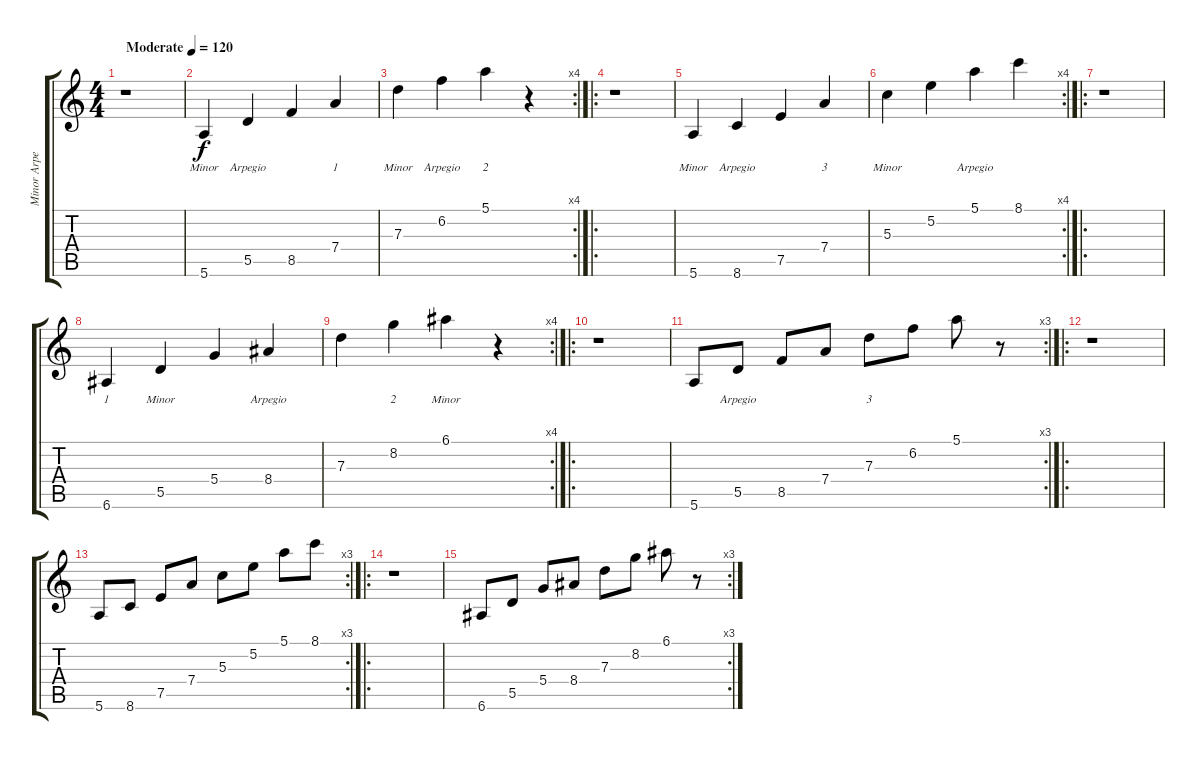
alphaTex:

\track ("Minor Arpegios (Tabbed by Brad Adams)" "Minor Arpe") {instrument acousticguitarsteel}
\staff {score tabs}
\tuning (E4 B3 G3 D3 A2 E2) {hide}
\ts (4 4)
\tempo (120 "Moderate")
\clef g2
\ks c
r.1{dy f instrument acousticguitarsteel} |
5.6.4{lyrics (0 "Minor") lyrics (1 "") lyrics (2 "") lyrics (3 "") lyrics (4 "")} 5.5.4{lyrics (0 "Arpegio") lyrics (1 "") lyrics (2 "") lyrics (3 "") lyrics (4 "")} 8.5.4{lyrics (0 "") lyrics (1 "") lyrics (2 "") lyrics (3 "") lyrics (4 "")} 7.4.4{lyrics (0 "1") lyrics (1 "") lyrics (2 "") lyrics (3 "") lyrics (4 "")} |
\rc 4
7.3.4{lyrics (0 "Minor") lyrics (1 "") lyrics (2 "") lyrics (3 "") lyrics (4 "")} 6.2.4{lyrics (0 "Arpegio") lyrics (1 "") lyrics (2 "") lyrics (3 "") lyrics (4 "")} 5.1.4{lyrics (0 "2") lyrics (1 "") lyrics (2 "") lyrics (3 "") lyrics (4 "")} r.4 |
\ro
r.1 |
5.6.4{lyrics (0 "Minor") lyrics (1 "") lyrics (2 "") lyrics (3 "") lyrics (4 "")} 8.6.4{lyrics (0 "Arpegio") lyrics (1 "") lyrics (2 "") lyrics (3 "") lyrics (4 "")} 7.5.4{lyrics (0 "") lyrics (1 "") lyrics (2 "") lyrics (3 "") lyrics (4 "")} 7.4.4{lyrics (0 "3") lyrics (1 "") lyrics (2 "") lyrics (3 "") lyrics (4 "")} |
\rc 4
5.3.4{lyrics (0 "Minor") lyrics (1 "") lyrics (2 "") lyrics (3 "") lyrics (4 "")} 5.2.4{lyrics (0 "") lyrics (1 "") lyrics (2 "") lyrics (3 "") lyrics (4 "")} 5.1.4{lyrics (0 "Arpegio") lyrics (1 "") lyrics (2 "") lyrics (3 "") lyrics (4 "")} 8.1.4{lyrics (0 "") lyrics (1 "") lyrics (2 "") lyrics (3 "") lyrics (4 "")} |
\ro
r.1 |
6.6.4{lyrics (0 "1") lyrics (1 "") lyrics (2 "") lyrics (3 "") lyrics (4 "")} 5.5.4{lyrics (0 "Minor") lyrics (1 "") lyrics (2 "") lyrics (3 "") lyrics (4 "")} 5.4.4{lyrics (0 "") lyrics (1 "") lyrics (2 "") lyrics (3 "") lyrics (4 "")} 8.4.4{lyrics (0 "Arpegio") lyrics (1 "") lyrics (2 "") lyrics (3 "") lyrics (4 "")} |
\rc 4
7.3.4{lyrics (0 "") lyrics (1 "") lyrics (2 "") lyrics (3 "") lyrics (4 "")} 8.2.4{lyrics (0 "2") lyrics (1 "") lyrics (2 "") lyrics (3 "") lyrics (4 "")} 6.1.4{lyrics (0 "Minor") lyrics (1 "") lyrics (2 "") lyrics (3 "") lyrics (4 "")} r.4 |
\ro
r.1 |
\rc 3
5.6.8{lyrics (0 "") lyrics (1 "") lyrics (2 "") lyrics (3 "") lyrics (4 "")} 5.5.8{lyrics (0 "Arpegio") lyrics (1 "") lyrics (2 "") lyrics (3 "") lyrics (4 "")} 8.5.8{lyrics (0 "") lyrics (1 "") lyrics (2 "") lyrics (3 "") lyrics (4 "")} 7.4.8{lyrics (0 "") lyrics (1 "") lyrics (2 "") lyrics (3 "") lyrics (4 "")} 7.3.8{lyrics (0 "3") lyrics (1 "") lyrics (2 "") lyrics (3 "") lyrics (4 "")} 6.2.8 5.1.8 r.8 |
\ro
r.1 |
\rc 3
5.6.8 8.6.8 7.5.8 7.4.8 5.3.8 5.2.8 5.1.8 8.1.8 |
\ro
r.1 |
\rc 3
6.6.8 5.5.8 5.4.8 8.4.8 7.3.8 8.2.8 6.1.8 r.8
